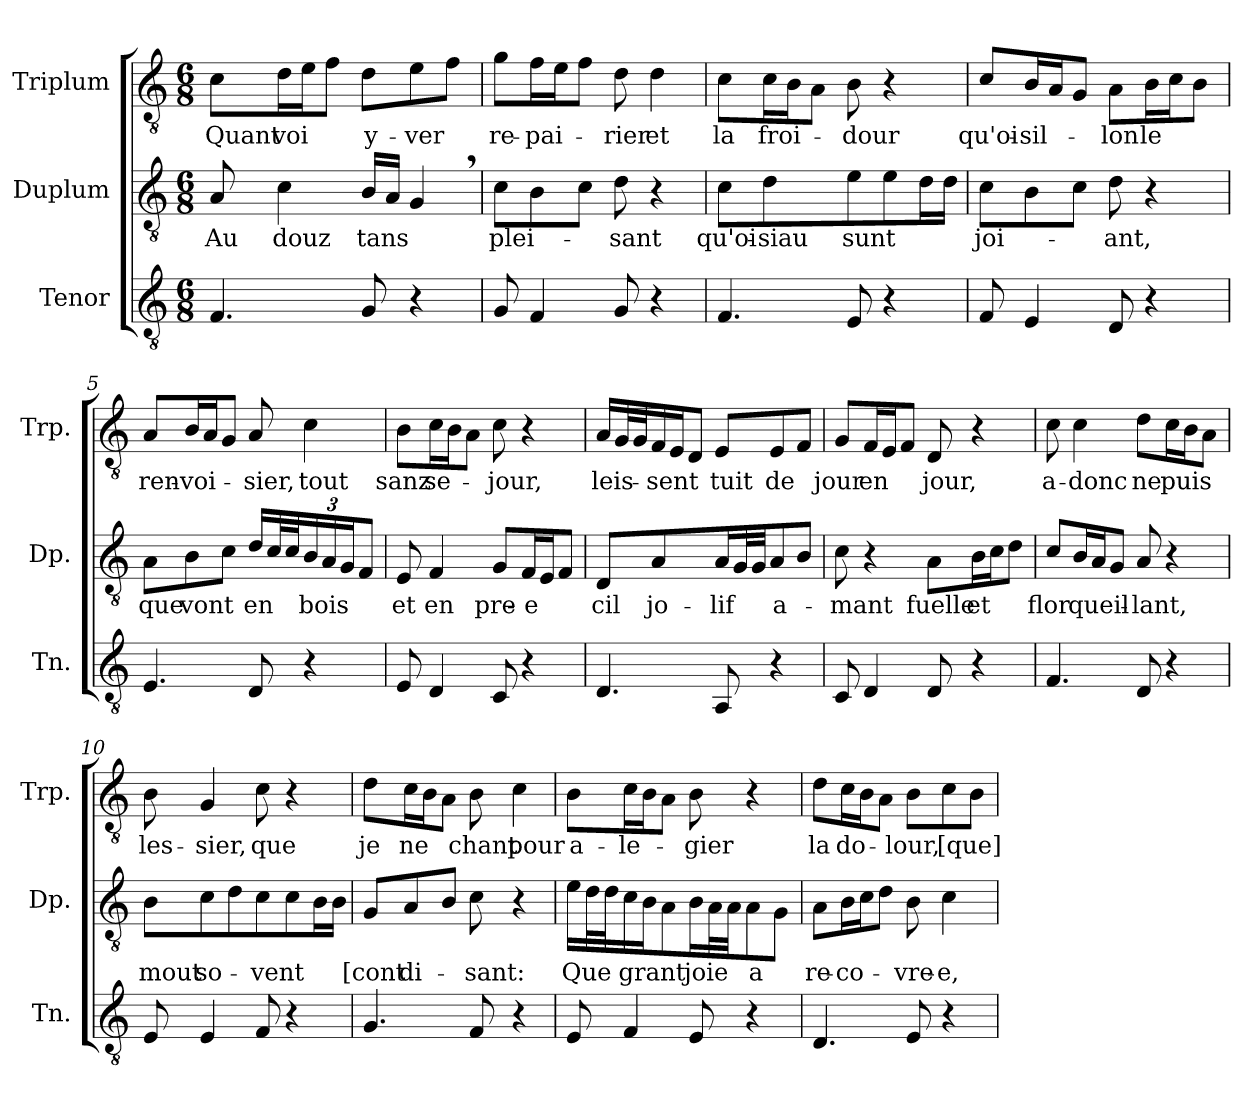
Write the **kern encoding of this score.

**kern	**kern	**text	**kern	**text
*part3	*part2	*part2	*part1	*part1
*staff3	*staff2	*staff2	*staff1	*staff1
*I"Tenor	*I"Duplum	*	*I"Triplum	*
*I'Tn.	*I'Dp.	*	*I'Trp.	*
*clefGv2	*clefGv2	*	*clefGv2	*
*k[]	*k[]	*	*k[]	*
*M6/8	*M6/8	*	*M6/8	*
=1	=1	=1	=1	=1
!	!	!LO:LY:b	!	!LO:LY:b
4.F/	8A/	Au	8c\L	Quant
!	!	!LO:LY:b	!	!LO:LY:b
.	4c\	douz	16d\L	voi
.	.	.	16e\J	.
.	.	.	8f\J	.
!	!	!LO:LY:b	!	!LO:LY:b
8G/	16B/LL	tans	8d\L	y-
.	16A/JJ	.	.	.
!	!	!	!	!LO:LY:b
4r	4G,/	.	8e\	-ver
.	.	.	8f\J	.
=2	=2	=2	=2	=2
!	!	!LO:LY:b	!	!LO:LY:b
8G/	8c\L	plei-	8g\L	re-
!	!	!	!	!LO:LY:b
4F/	8B\	.	16f\L	-pai-
.	.	.	16e\J	.
.	8c\J	.	8f\J	.
!	!	!LO:LY:b	!	!LO:LY:b
8G/	8d\	-sant	8d\	-rier
!	!	!	!	!LO:LY:b
4r	4r	.	4d\	et
=3	=3	=3	=3	=3
!	!	!LO:LY:b	!	!LO:LY:b
4.F/	8c\	qu'oi-	8c\L	la
!	!	!LO:LY:b	!	!LO:LY:b
.	4d\	-siau	16c\L	froi-
.	.	.	16B\J	.
.	.	.	8A\J	.
!	!	!LO:LY:b	!	!LO:LY:b
8E/	8e\L	sunt	8B\	-dour
4r	8e\	.	4r	.
*	*tremolo	*	*	*
.	16d\	.	.	.
.	16d\JJ	.	.	.
*	*Xtremolo	*	*	*
=4	=4	=4	=4	=4
!	!	!LO:LY:b	!	!LO:LY:b
8F/	8c\L	joi-	8c/L	qu'oi-
!	!	!	!	!LO:LY:b
4E/	8B\	.	16B/L	-sil-
.	.	.	16A/J	.
.	8c\J	.	8G/J	.
!	!	!LO:LY:b	!	!LO:LY:b
8D/	8d\	-ant,	8A\L	-lon
!	!	!	!	!LO:LY:b
4r	4r	.	16B\L	le
.	.	.	16c\J	.
.	.	.	8B\J	.
!!LO:LB:g=z
=5	=5	=5	=5	=5
!	!	!LO:LY:b	!	!LO:LY:b
4.E/	8A\L	que	8A/L	ren-
!	!	!LO:LY:b	!	!LO:LY:b
.	8B\	vont	16B/L	-voi-
.	.	.	16A/J	.
.	8c\J	.	8G/J	.
!	!	!LO:LY:b	!	!LO:LY:b
8D/	16d/LL	en	8A/	-sier,
*	*tremolo	*	*	*
.	32c/	.	.	.
.	32c/	.	.	.
*	*Xtremolo	*	*	*
*	*Xbrackettup	*	*	*
!	!	!LO:LY:b	!	!LO:LY:b
4r	24B/	bois	4c\	tout
.	24A/	.	.	.
.	24G/J	.	.	.
.	8F/J	.	.	.
=6	=6	=6	=6	=6
!	!	!LO:LY:b	!	!LO:LY:b
8E/	8E/	et	8B\L	sanz
!	!	!LO:LY:b	!	!LO:LY:b
4D/	4F/	en	16c\L	se-
.	.	.	16B\J	.
.	.	.	8A\J	.
!	!	!LO:LY:b	!	!LO:LY:b
8C/	8G/L	pre-	8c\	-jour,
!	!	!LO:LY:b	!	!
4r	16F/L	-e	4r	.
.	16E/J	.	.	.
.	8F/J	.	.	.
=7	=7	=7	=7	=7
!	!	!LO:LY:b	!	!LO:LY:b
4.D/	8D/	cil	16A/LL	leis-
*	*	*	*tremolo	*
.	.	.	32G/	.
.	.	.	32G/	.
*	*	*	*Xtremolo	*
!	!	!LO:LY:b	!	!LO:LY:b
.	4A/	jo-	16F/	-sent
.	.	.	16E/J	.
.	.	.	8D/J	.
!	!	!LO:LY:b	!	!LO:LY:b
8AA/	16A/LL	-lif	8E/L	tuit
*	*tremolo	*	*	*
.	32G/	.	.	.
.	32G/JJJ	.	.	.
*	*Xtremolo	*	*	*
!	!	!LO:LY:b	!	!LO:LY:b
4r	8A/	a-	8E/	de
.	8B/J	.	8F/J	.
=8	=8	=8	=8	=8
!	!	!LO:LY:b	!	!LO:LY:b
8C/	8c\	-mant	8G/L	jour
!	!	!	!	!LO:LY:b
4D/	4r	.	16F/L	en
.	.	.	16E/J	.
.	.	.	8F/J	.
!	!	!LO:LY:b	!	!LO:LY:b
8D/	8A\L	fuelle	8D/	jour,
!	!	!LO:LY:b	!	!
4r	16B\L	et	4r	.
.	16c\J	.	.	.
.	8d\J	.	.	.
!!LO:LB:g=z
=9	=9	=9	=9	=9
!	!	!LO:LY:b	!	!LO:LY:b
4.F/	8c/L	flor	8c\	a-
!	!	!LO:LY:b	!	!LO:LY:b
.	16B/L	queil-	4c\	-donc
.	16A/J	.	.	.
.	8G/J	.	.	.
!	!	!LO:LY:b	!	!LO:LY:b
8D/	8A/	-lant,	8d\L	ne
!	!	!	!	!LO:LY:b
4r	4r	.	16c\L	puis
.	.	.	16B\J	.
.	.	.	8A\J	.
=10	=10	=10	=10	=10
!	!	!LO:LY:b	!	!LO:LY:b
8E/	8B\L	mout	8B\	les-
!	!	!LO:LY:b	!	!LO:LY:b
4E/	8c\	so-	4G/	-sier,
.	8d\J	.	.	.
!	!	!LO:LY:b	!	!LO:LY:b
8F/	8c\L	-vent	8c\	que
4r	8c\	.	4r	.
*	*tremolo	*	*	*
.	16B\	.	.	.
.	16B\JJ	.	.	.
*	*Xtremolo	*	*	*
=11	=11	=11	=11	=11
!	!	!LO:LY:b	!	!LO:LY:b
4.G/	8G/L	[cont	8d\L	je
!	!	!LO:LY:b	!	!LO:LY:b
.	8A/	di-	16c\L	ne
.	.	.	16B\J	.
.	8B/J	.	8A\J	.
!	!	!LO:LY:b	!	!LO:LY:b
8F/	8c\	-sant:	8B\	chant
!	!	!	!	!LO:LY:b
4r	4r	.	4c\	pour
=12	=12	=12	=12	=12
!	!	!LO:LY:b	!	!LO:LY:b
8E/	16e\LL	Que	8B\L	a-
*	*tremolo	*	*	*
.	32d\	.	.	.
.	32d\	.	.	.
*	*Xtremolo	*	*	*
!	!	!LO:LY:b	!	!LO:LY:b
4F/	16c\	grant	16c\L	-le-
.	16B\J	.	16B\J	.
.	8A\J	.	8A\J	.
!	!	!LO:LY:b	!	!LO:LY:b
8E/	16B/LL	joie	8B\	-gier
*	*tremolo	*	*	*
.	32A/	.	.	.
.	32A/JJJ	.	.	.
*	*Xtremolo	*	*	*
!	!	!LO:LY:b	!	!
4r	8A/	a	4r	.
.	8G/J	.	.	.
=13	=13	=13	=13	=13
!	!	!LO:LY:b	!	!LO:LY:b
4.D/	8A\L	re-	8d\L	la
!	!	!LO:LY:b	!	!LO:LY:b
.	16B\L	-co-	16c\L	do-
.	16c\J	.	16B\J	.
.	8d\J	.	8A\J	.
!	!	!LO:LY:b	!	!LO:LY:b
8E/	8B\	-vre-	8B\L	-lour,
!	!	!LO:LY:b	!	!LO:LY:b
4r	4c\	-e,	8c\	[que]
.	.	.	8B\J	.
=	=	=	=	=
*-	*-	*-	*-	*-
